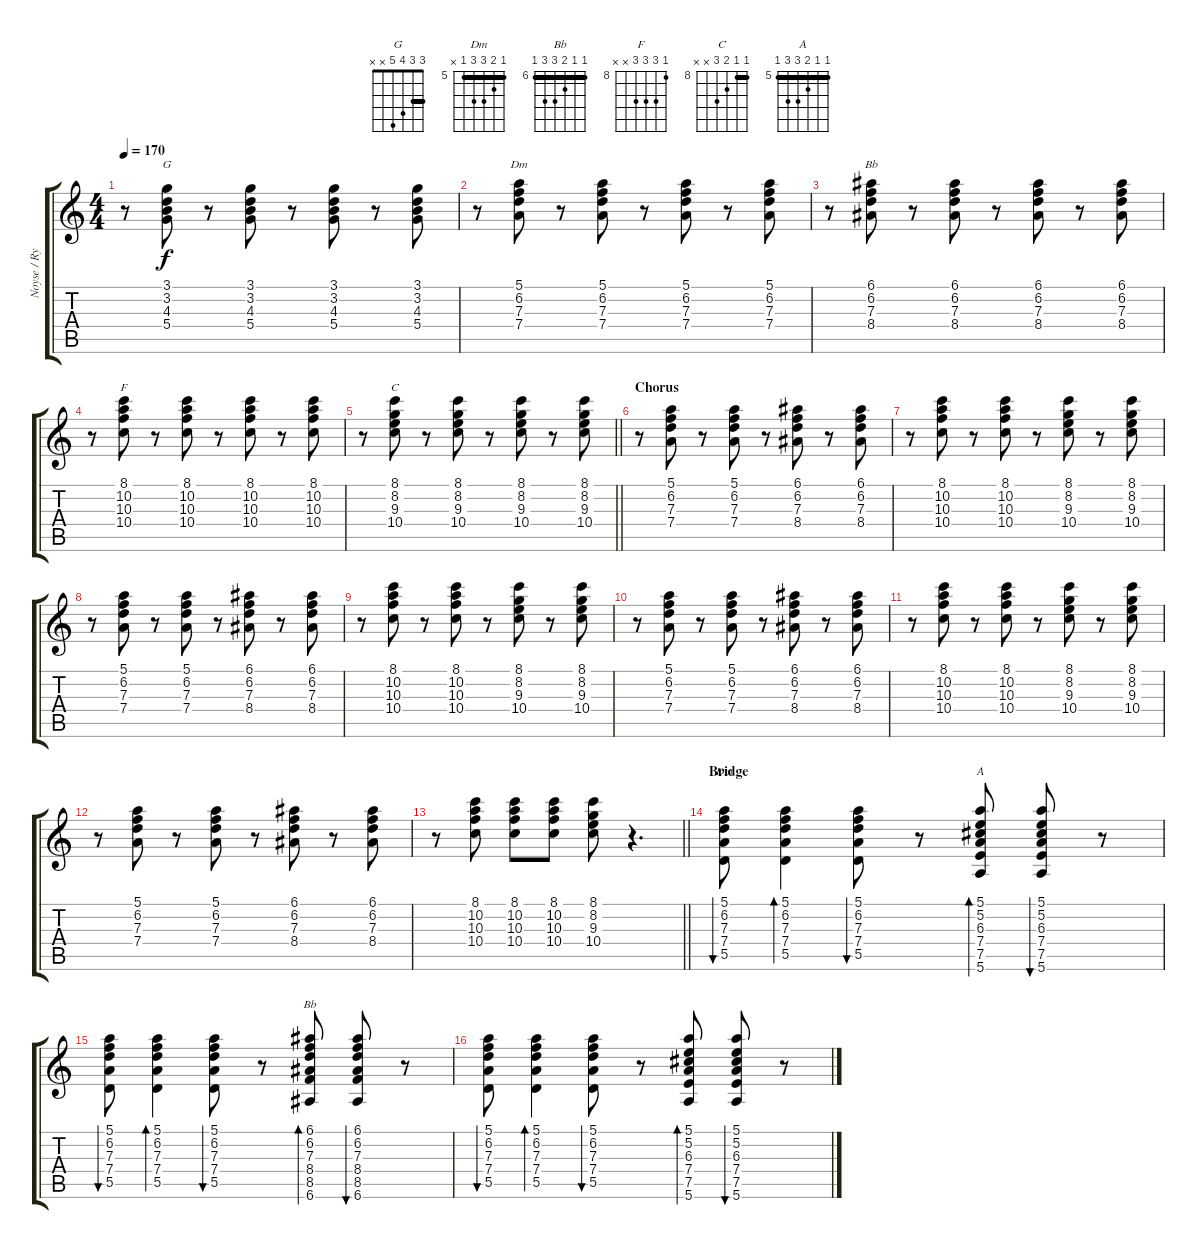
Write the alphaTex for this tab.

\track ("Noyse / Rythm guitar" "Noyse / Ry") {instrument electricguitarclean}
\staff {score tabs}
\tuning (E4 B3 G3 D3 A2 E2) {hide}
\chord ("G" 3 3 4 5 x x) {barre 3}
\chord ("Dm" 5 6 7 7 x x) {firstfret 5}
\chord ("Bb" 6 6 7 8 x x) {firstfret 6 barre 6}
\chord ("F" 8 10 10 10 x x) {firstfret 8}
\chord ("C" 8 8 9 10 x x) {firstfret 8 barre 8}
\chord ("Dm" 5 6 7 7 5 x) {firstfret 5 barre 5}
\chord ("A" 5 5 6 7 7 5) {firstfret 5 barre 5}
\chord ("Bb" 6 6 7 8 8 6) {firstfret 6 barre 6}
\ts (4 4)
\tempo 170
\clef g2
\ks c
r.8{dy f} (3.1 3.2 4.3 5.4).8{ch "G"} r.8 (3.1 3.2 4.3 5.4).8 r.8 (3.1 3.2 4.3 5.4).8 r.8 (3.1 3.2 4.3 5.4).8 |
r.8 (5.1 6.2 7.3 7.4).8{ch "Dm"} r.8 (5.1 6.2 7.3 7.4).8 r.8 (5.1 6.2 7.3 7.4).8 r.8 (5.1 6.2 7.3 7.4).8 |
r.8 (6.1 6.2 7.3 8.4).8{ch "Bb"} r.8 (6.1 6.2 7.3 8.4).8 r.8 (6.1 6.2 7.3 8.4).8 r.8 (6.1 6.2 7.3 8.4).8 |
r.8 (8.1 10.2 10.3 10.4).8{ch "F"} r.8 (8.1 10.2 10.3 10.4).8 r.8 (8.1 10.2 10.3 10.4).8 r.8 (8.1 10.2 10.3 10.4).8 |
\barLineRight lightlight
r.8 (8.1 8.2 9.3 10.4).8{ch "C"} r.8 (8.1 8.2 9.3 10.4).8 r.8 (8.1 8.2 9.3 10.4).8 r.8 (8.1 8.2 9.3 10.4).8 |
\section ("" "Chorus")
r.8 (5.1 6.2 7.3 7.4).8 r.8 (5.1 6.2 7.3 7.4).8 r.8 (6.1 6.2 7.3 8.4).8 r.8 (6.1 6.2 7.3 8.4).8 |
r.8 (8.1 10.2 10.3 10.4).8 r.8 (8.1 10.2 10.3 10.4).8 r.8 (8.1 8.2 9.3 10.4).8 r.8 (8.1 8.2 9.3 10.4).8 |
r.8 (5.1 6.2 7.3 7.4).8 r.8 (5.1 6.2 7.3 7.4).8 r.8 (6.1 6.2 7.3 8.4).8 r.8 (6.1 6.2 7.3 8.4).8 |
r.8 (8.1 10.2 10.3 10.4).8 r.8 (8.1 10.2 10.3 10.4).8 r.8 (8.1 8.2 9.3 10.4).8 r.8 (8.1 8.2 9.3 10.4).8 |
r.8 (5.1 6.2 7.3 7.4).8 r.8 (5.1 6.2 7.3 7.4).8 r.8 (6.1 6.2 7.3 8.4).8 r.8 (6.1 6.2 7.3 8.4).8 |
r.8 (8.1 10.2 10.3 10.4).8 r.8 (8.1 10.2 10.3 10.4).8 r.8 (8.1 8.2 9.3 10.4).8 r.8 (8.1 8.2 9.3 10.4).8 |
r.8 (5.1 6.2 7.3 7.4).8 r.8 (5.1 6.2 7.3 7.4).8 r.8 (6.1 6.2 7.3 8.4).8 r.8 (6.1 6.2 7.3 8.4).8 |
\barLineRight lightlight
r.8 (8.1 10.2 10.3 10.4).8 (8.1 10.2 10.3 10.4).8 (8.1 10.2 10.3 10.4).8 (8.1 8.2 9.3 10.4).8 r.4{d} |
\section ("" "Bridge")
(5.1 6.2 7.3 7.4 5.5).8{bu 30 ch "Dm"} (5.1 6.2 7.3 7.4 5.5).4{bd 480} (5.1 6.2 7.3 7.4 5.5).8{bu 30} r.8 (5.1 5.2 6.3 7.4 7.5 5.6).8{bd 30 ch "A"} (5.1 5.2 6.3 7.4 7.5 5.6).8{bu 30} r.8 |
(5.1 6.2 7.3 7.4 5.5).8{bu 30} (5.1 6.2 7.3 7.4 5.5).4{bd 480} (5.1 6.2 7.3 7.4 5.5).8{bu 30} r.8 (6.1 6.2 7.3 8.4 8.5 6.6).8{bd 30 ch "Bb"} (6.1 6.2 7.3 8.4 8.5 6.6).8{bu 30} r.8 |
(5.1 6.2 7.3 7.4 5.5).8{bu 30} (5.1 6.2 7.3 7.4 5.5).4{bd 480} (5.1 6.2 7.3 7.4 5.5).8{bu 30} r.8 (5.1 5.2 6.3 7.4 7.5 5.6).8{bd 30} (5.1 5.2 6.3 7.4 7.5 5.6).8{bu 30} r.8
